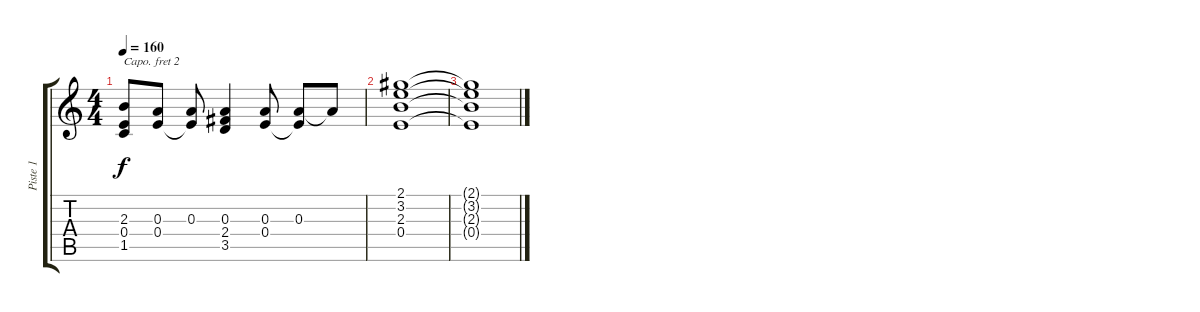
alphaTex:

\track ("Piste 1" "Piste 1") {instrument electricguitarclean}
\staff {score tabs}
\capo 2
\tuning (E4 B3 G3 D3 A2 E2) {hide}
\ts (4 4)
\tempo 160
\clef g2
\ks c
(2.3{t} 0.4{t} 1.5{t}).8{dy f} (0.3 0.4).8 (0.3 0.4{t}).8 (0.3 2.4 3.5).4 (0.3 0.4).8 (0.3 0.4{t}).8 0.3{t}.8 |
(2.1 3.2 2.3 0.4).1 |
(2.1{t} 3.2{t} 2.3{t} 0.4{t}).1
